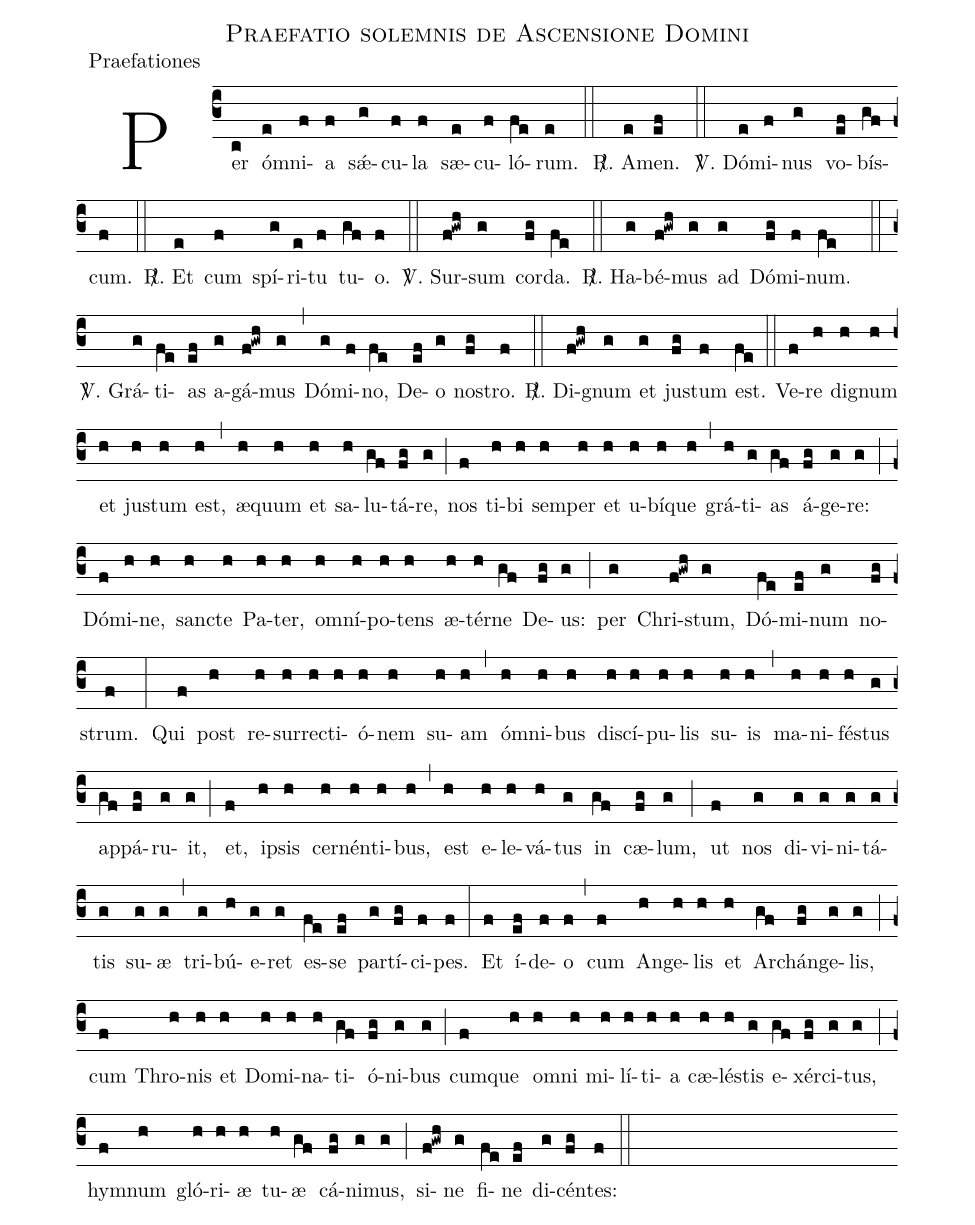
name:Praefatio solemnis de Ascensione Domini;
office-part:Praefationes;
%%
(c3)Per(c) óm(e)ni(f)a(f) sǽ(g)cu(f)la(f) sæ(e)cu(f)ló(fe)rum.(e) (::)

<sp>R/</sp>. A(e)men.(ef) (::)

<sp>V/</sp>. Dó(e)mi(f)nus(g) vo(ef)bís(gf)cum.(f) (::)

<sp>R/</sp>. Et(e) cum(f) spí(g)ri(e)tu(f) tu(gf)o.(f) (::)

<sp>V/</sp>. Sur(f!gwh)sum(g) cor(fg)da.(fe) (::)

<sp>R/</sp>. Ha(g)bé(f!gwh)mus(g) ad(g) Dó(fg)mi(f)num.(fe) (::)

<sp>V/</sp>. Grá(g)ti(fe)as(ef) a(g)gá(f!gwh)mus(g) (,) Dó(g)mi(f)no,(fe) De(ef)o(g) no(fg)stro.(f) (::)

<sp>R/</sp>. Di(f!gwh)gnum(g) et(g) ju(fg)stum(f) est.(fe) (::)
Ve(f)re(h) di(h)gnum(h) et(h) ju(h)stum(h) est,(h) (,) æ(h)quum(h) et(h) sa(h)lu(gf)tá(fg)re,(g) (;)
nos(f) ti(h)bi(h) sem(h)per(h) et(h) u(h)bí(h)que(h) (,) grá(h)ti(g)as(gf) á(fg)ge(g)re:(g) (;)
Dó(f)mi(h)ne,(h) san(h)cte(h) Pa(h)ter,(h) om(h)ní(h)po(h)tens(h) æ(h)tér(h)ne(gf) De(fg)us:(g) (;)
per(g) Chri(f!gwh)stum,(g) Dó(fe)mi(ef)num(g) no(fg)strum.(f) (:)
Qui(f) post(h) re(h)sur(h)re(h)cti(h)ó(h)nem(h) su(h)am(h) (,)
óm(h)ni(h)bus(h) di(h)scí(h)pu(h)lis(h) su(h)is(h) (,) ma(h)ni(h)fé(h)stus(g) ap(gf)pá(fg)ru(g)it,(g) (;)
et,(f) i(h)psis(h) cer(h)nén(h)ti(h)bus,(h) (,) est(h) e(h)le(h)vá(h)tus(g) in(gf) cæ(fg)lum,(g) (;)
ut(f) nos(g) di(g)vi(g)ni(g)tá(g)tis(g) su(g)æ(g) (,) tri(g)bú(h)e(g)ret(g) es(fe)se(ef) par(g)tí(fg)ci(f)pes.(f) (:)
Et(f) í(ef)de(f)o(f) (,) cum(f) An(h)ge(h)lis(h) et(h) Ar(gf)chán(fg)ge(g)lis,(g) (;)
cum(f) Thro(h)nis(h) et(h) Do(h)mi(h)na(h)ti(gf)ó(fg)ni(g)bus(g) (;)
cum(f)que(h) om(h)ni(h) mi(h)lí(h)ti(h)a(h) cæ(h)lé(h)stis(g) e(gf)xér(fg)ci(g)tus,(g) (;)
hym(f)num(h) gló(h)ri(h)æ(h) tu(h)æ(gf) cá(fg)ni(g)mus,(g) (;) si(f!gwh)ne(g) fi(fe)ne(ef) di(g)cén(fg)tes:(f) (::)
